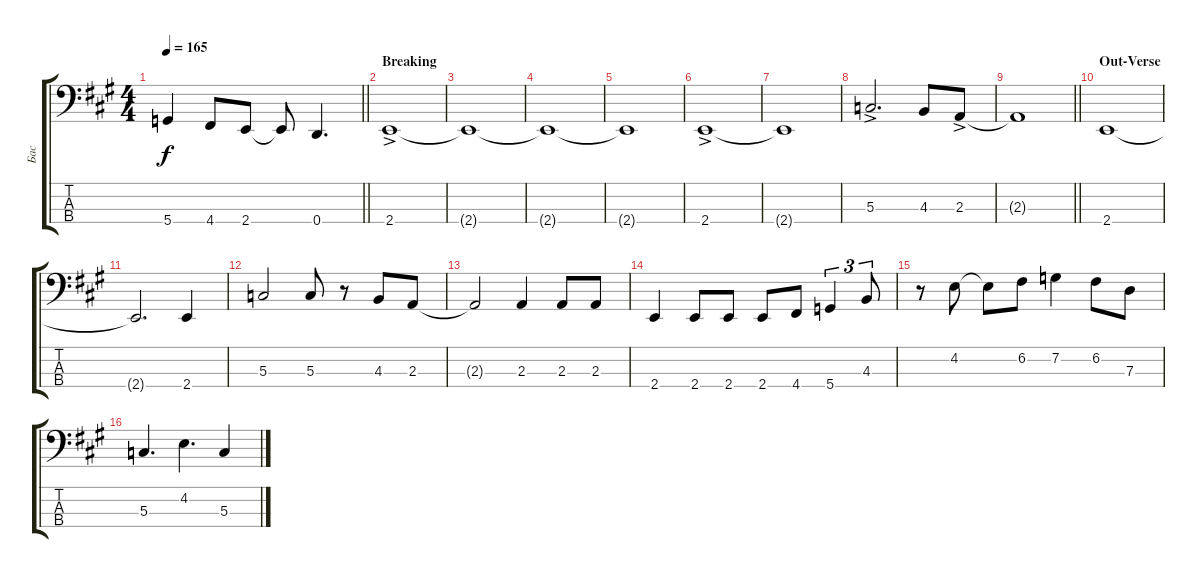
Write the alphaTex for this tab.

\track ("Бас" "Бас") {instrument electricbassfinger}
\staff {score tabs}
\tuning (F2 C2 G1 D1) {hide}
\ts (4 4)
\tempo 165
\clef f4
\barLineRight lightlight
\ks f#minor
5.4.4{dy f} 4.4.8 2.4.8 2.4{t}.8 0.4.4{d} |
\section ("" "Breaking")
2.4{ac}.1 |
2.4{t}.1 |
2.4{t}.1 |
2.4{t}.1 |
2.4{ac}.1 |
2.4{t}.1 |
5.3{ac}.2{d} 4.3.8 2.3{ac}.8 |
\barLineRight lightlight
2.3{t}.1 |
\section ("" "Out-Verse")
2.4.1 |
2.4{t}.2{d} 2.4.4 |
5.3.2 5.3.8 r.8 4.3.8 2.3.8 |
2.3{t}.2 2.3.4 2.3.8 2.3.8 |
2.4.4 2.4.8 2.4.8 2.4.8 4.4.8 5.4.4{tu (3 2)} 4.3.8{tu (3 2)} |
r.8 4.2.8 4.2{t}.8 6.2.8 7.2.4 6.2.8 7.3.8 |
5.3.4{d} 4.2.4{d} 5.3.4
